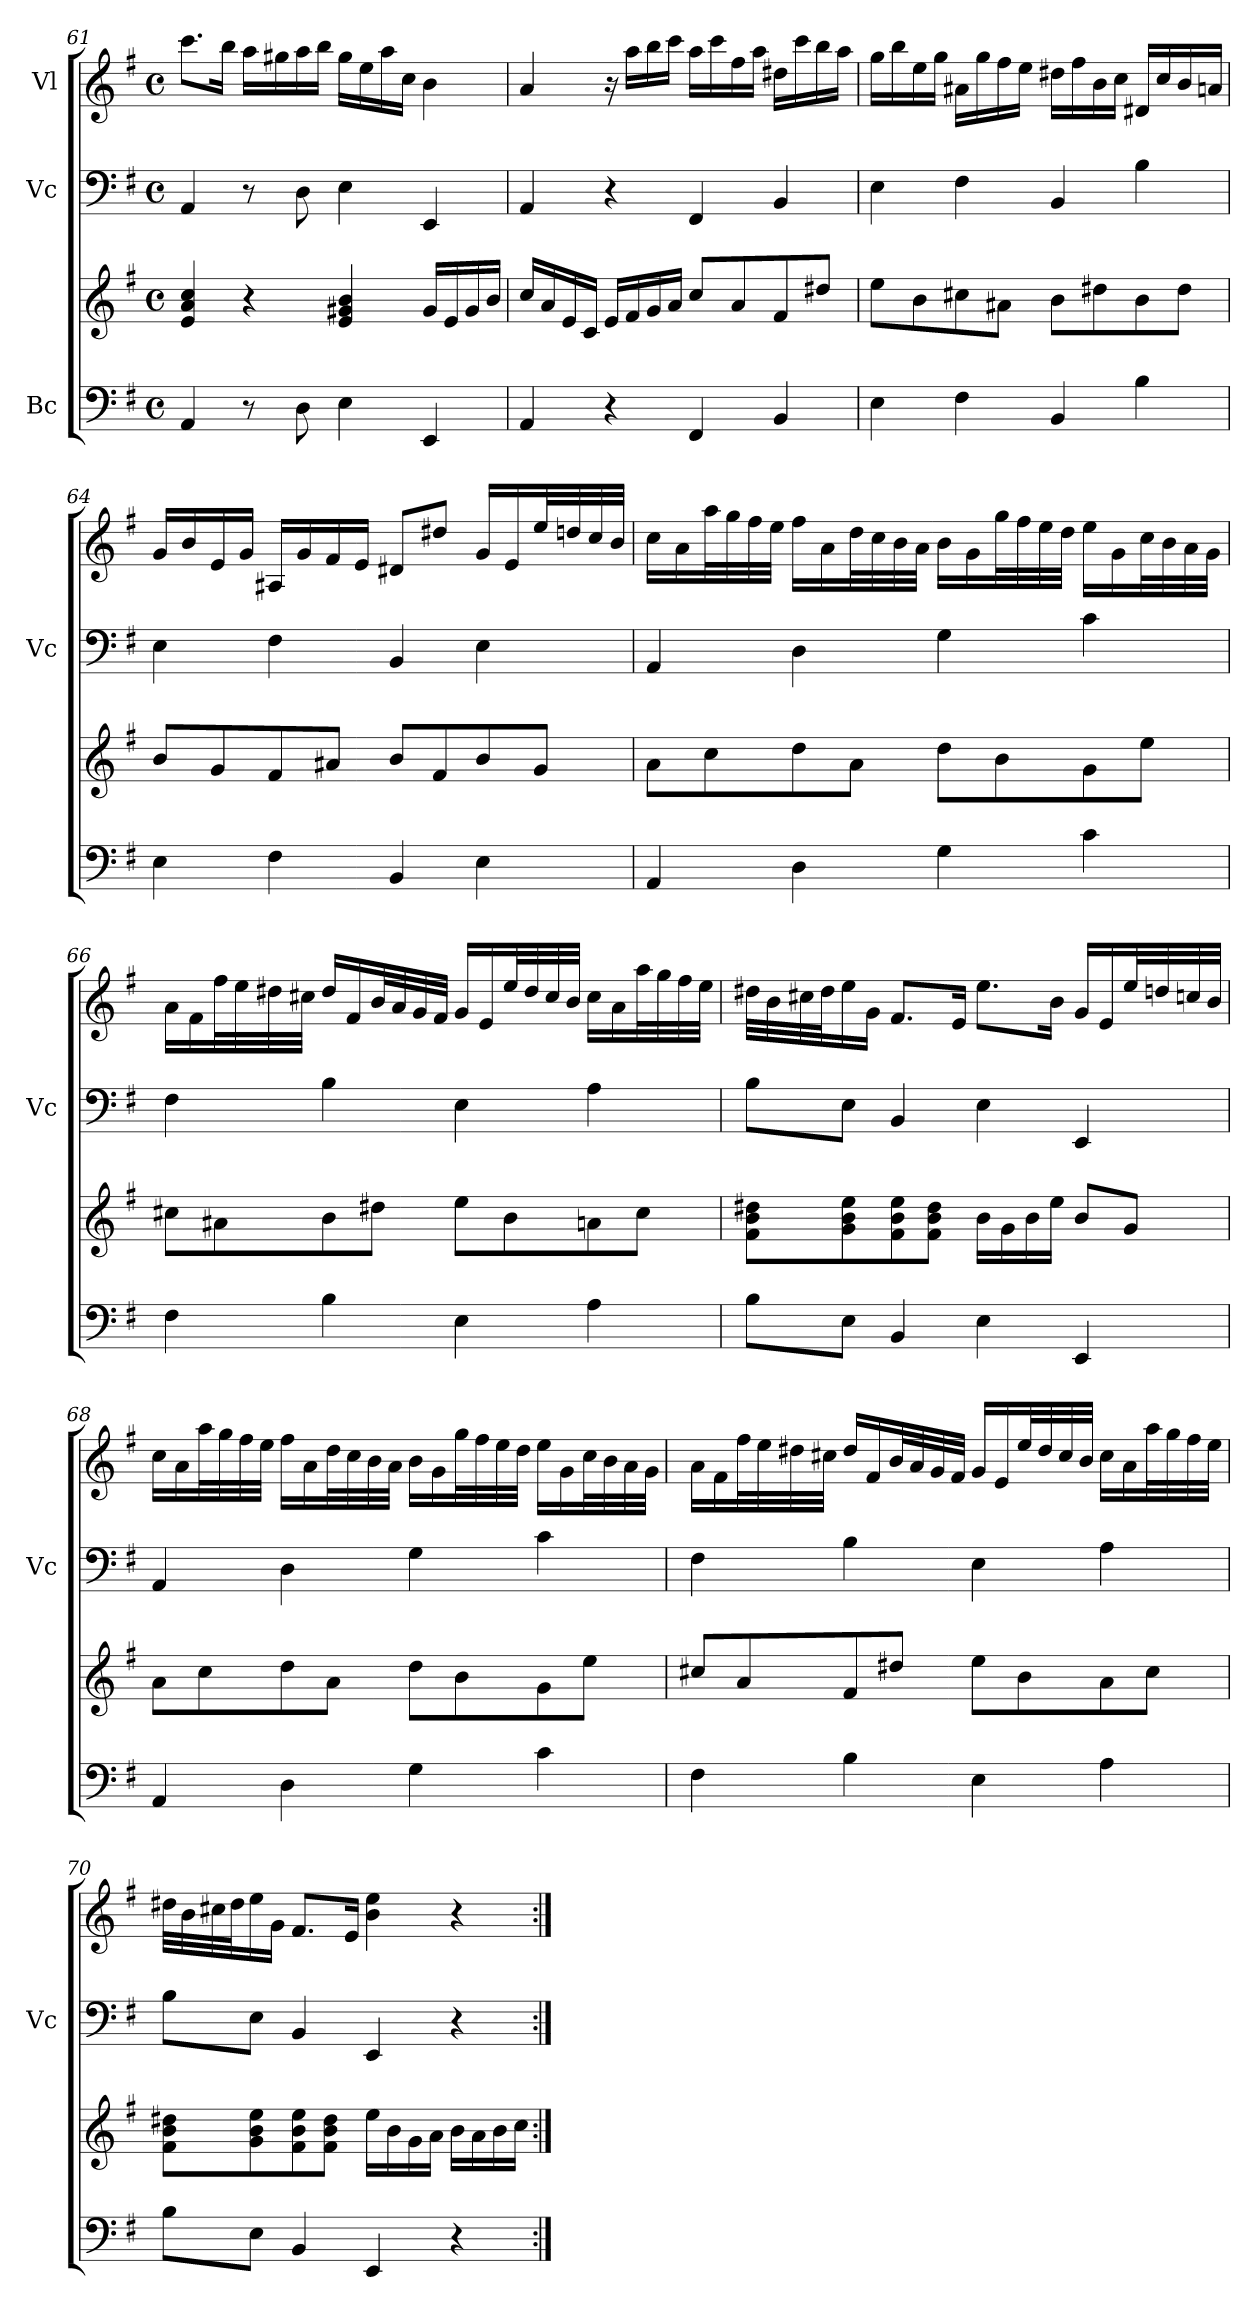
**kern	**kern	**kern	**kern
*part3	*part3	*part2	*part1
*staff4	*staff3	*staff2	*staff1
*I"Bc	*	*I"Vc	*I"Vl
*	*	*I'Vc	*
*clefF4	*clefG2	*clefF4	*clefG2
*k[f#]	*k[f#]	*k[f#]	*k[f#]
*M4/4	*M4/4	*M4/4	*M4/4
*met(c)	*met(c)	*met(c)	*met(c)
=61	=61	=61	=61
4AA/	4e/ 4a/ 4cc/	4AA/	8.ccc\L
.	.	.	16bb\Jk
8r	4r	8r	16aa\LL
.	.	.	16gg#X\
8D\	.	8D\	16aa\
.	.	.	16bb\JJ
4E\	4e/ 4g#X/ 4b/	4E\	16gg#\LL
.	.	.	16ee\
.	.	.	16aa\
.	.	.	16cc\JJ
4EE/	16g#/LL	4EE/	4b\
.	16e/	.	.
.	16g#/	.	.
.	16b/JJ	.	.
=62	=62	=62	=62
4AA/	16cc/LL	4AA/	4a/
.	16a/	.	.
.	16e/	.	.
.	16c/JJ	.	.
4r	16e/LL	4r	16r
.	16f#/	.	16aa\LL
.	16g/	.	16bb\
.	16a/JJ	.	16ccc\JJ
4FF#/	8cc/L	4FF#/	16aa\LL
.	.	.	16ccc\
.	8a/	.	16ff#\
.	.	.	16aa\JJ
4BB/	8f#/	4BB/	16dd#X\LL
.	.	.	16ccc\
.	8dd#X/J	.	16bb\
.	.	.	16aa\JJ
!!LO:LB:g=z
=63	=63	=63	=63
4E\	8ee\L	4E\	16gg\LL
.	.	.	16bb\
.	8b\	.	16ee\
.	.	.	16gg\JJ
4F#\	8cc#X\	4F#\	16a#X\LL
.	.	.	16gg\
.	8a#X\J	.	16ff#\
.	.	.	16ee\JJ
4BB/	8b\L	4BB/	16dd#X\LL
.	.	.	16ff#\
.	8dd#X\	.	16b\
.	.	.	16cc\JJ
4B\	8b\	4B\	16d#X/LL
.	.	.	16cc/
.	8dd#\J	.	16b/
.	.	.	16an/JJ
=64	=64	=64	=64
4E\	8b/L	4E\	16g/LL
.	.	.	16b/
.	8g/	.	16e/
.	.	.	16g/JJ
4F#\	8f#/	4F#\	16A#X/LL
.	.	.	16g/
.	8a#X/J	.	16f#/
.	.	.	16e/JJ
4BB/	8b/L	4BB/	8d#X/L
.	8f#/	.	8dd#X/J
4E\	8b/	4E\	16g/LL
.	.	.	16e/
.	8g/J	.	32ee/L
.	.	.	32ddn/
.	.	.	32cc/
.	.	.	32b/JJJ
!!LO:LB:g=z
=65	=65	=65	=65
4AA/	8a\L	4AA/	16cc\LL
.	.	.	16a\
.	8cc\	.	32aa\L
.	.	.	32gg\
.	.	.	32ff#\
.	.	.	32ee\JJJ
4D\	8dd\	4D\	16ff#\LL
.	.	.	16a\
.	8a\J	.	32dd\L
.	.	.	32cc\
.	.	.	32b\
.	.	.	32a\JJJ
4G\	8dd\L	4G\	16b\LL
.	.	.	16g\
.	8b\	.	32gg\L
.	.	.	32ff#\
.	.	.	32ee\
.	.	.	32dd\JJJ
4c\	8g\	4c\	16ee\LL
.	.	.	16g\
.	8ee\J	.	32cc\L
.	.	.	32b\
.	.	.	32a\
.	.	.	32g\JJJ
=66	=66	=66	=66
4F#\	8cc#X\L	4F#\	16a\LL
.	.	.	16f#\
.	8a#X\	.	32ff#\L
.	.	.	32ee\
.	.	.	32dd#X\
.	.	.	32cc#X\JJJ
4B\	8b\	4B\	16dd#/LL
.	.	.	16f#/
.	8dd#X\J	.	32b/L
.	.	.	32a/
.	.	.	32g/
.	.	.	32f#/JJJ
4E\	8ee\L	4E\	16g/LL
.	.	.	16e/
.	8b\	.	32ee/L
.	.	.	32dd#/
.	.	.	32cc#/
.	.	.	32b/JJJ
4A\	8an\	4A\	16cc#\LL
.	.	.	16a\
.	8cc#\J	.	32aa\L
.	.	.	32gg\
.	.	.	32ff#\
.	.	.	32ee\JJJ
!!LO:PB:g=z
=67	=67	=67	=67
8B\L	8f#\ 8b\ 8dd#X\L	8B\L	32dd#X\LLL
.	.	.	32b\
.	.	.	32cc#X\
.	.	.	32dd#\J
8E\J	8g\ 8b\ 8ee\	8E\J	16ee\
.	.	.	16g\JJ
4BB/	8f#\ 8b\ 8ee\	4BB/	8.f#/L
.	8f#\ 8b\ 8dd#\J	.	.
.	.	.	16e/Jk
4E\	16b\LL	4E\	8.ee\L
.	16g\	.	.
.	16b\	.	.
.	16ee\JJ	.	16b\Jk
4EE/	8b/L	4EE/	16g/LL
.	.	.	16e/
.	8g/J	.	32ee/L
.	.	.	32ddn/
.	.	.	32ccn/
.	.	.	32b/JJJ
=68	=68	=68	=68
4AA/	8a\L	4AA/	16cc\LL
.	.	.	16a\
.	8cc\	.	32aa\L
.	.	.	32gg\
.	.	.	32ff#\
.	.	.	32ee\JJJ
4D\	8dd\	4D\	16ff#\LL
.	.	.	16a\
.	8a\J	.	32dd\L
.	.	.	32cc\
.	.	.	32b\
.	.	.	32a\JJJ
4G\	8dd\L	4G\	16b\LL
.	.	.	16g\
.	8b\	.	32gg\L
.	.	.	32ff#\
.	.	.	32ee\
.	.	.	32dd\JJJ
4c\	8g\	4c\	16ee\LL
.	.	.	16g\
.	8ee\J	.	32cc\L
.	.	.	32b\
.	.	.	32a\
.	.	.	32g\JJJ
!!LO:LB:g=z
=69	=69	=69	=69
4F#\	8cc#X/L	4F#\	16a\LL
.	.	.	16f#\
.	8a/	.	32ff#\L
.	.	.	32ee\
.	.	.	32dd#X\
.	.	.	32cc#X\JJJ
4B\	8f#/	4B\	16dd#/LL
.	.	.	16f#/
.	8dd#X/J	.	32b/L
.	.	.	32a/
.	.	.	32g/
.	.	.	32f#/JJJ
4E\	8ee\L	4E\	16g/LL
.	.	.	16e/
.	8b\	.	32ee/L
.	.	.	32dd#/
.	.	.	32cc#/
.	.	.	32b/JJJ
4A\	8a\	4A\	16cc#\LL
.	.	.	16a\
.	8cc#\J	.	32aa\L
.	.	.	32gg\
.	.	.	32ff#\
.	.	.	32ee\JJJ
=70	=70	=70	=70
8B\L	8f#\ 8b\ 8dd#X\L	8B\L	32dd#X\LLL
.	.	.	32b\
.	.	.	32cc#X\
.	.	.	32dd#\J
8E\J	8g\ 8b\ 8ee\	8E\J	16ee\
.	.	.	16g\JJ
4BB/	8f#\ 8b\ 8ee\	4BB/	8.f#/L
.	8f#\ 8b\ 8dd#\J	.	.
.	.	.	16e/Jk
4EE/	16ee\LL	4EE/	4b\ 4ee\
.	16b\	.	.
.	16g\	.	.
.	16a\JJ	.	.
4r	16b\LL	4r	4r
.	16a\	.	.
.	16b\	.	.
.	16cc\JJ	.	.
=:|!	=:|!	=:|!	=:|!
*-	*-	*-	*-
